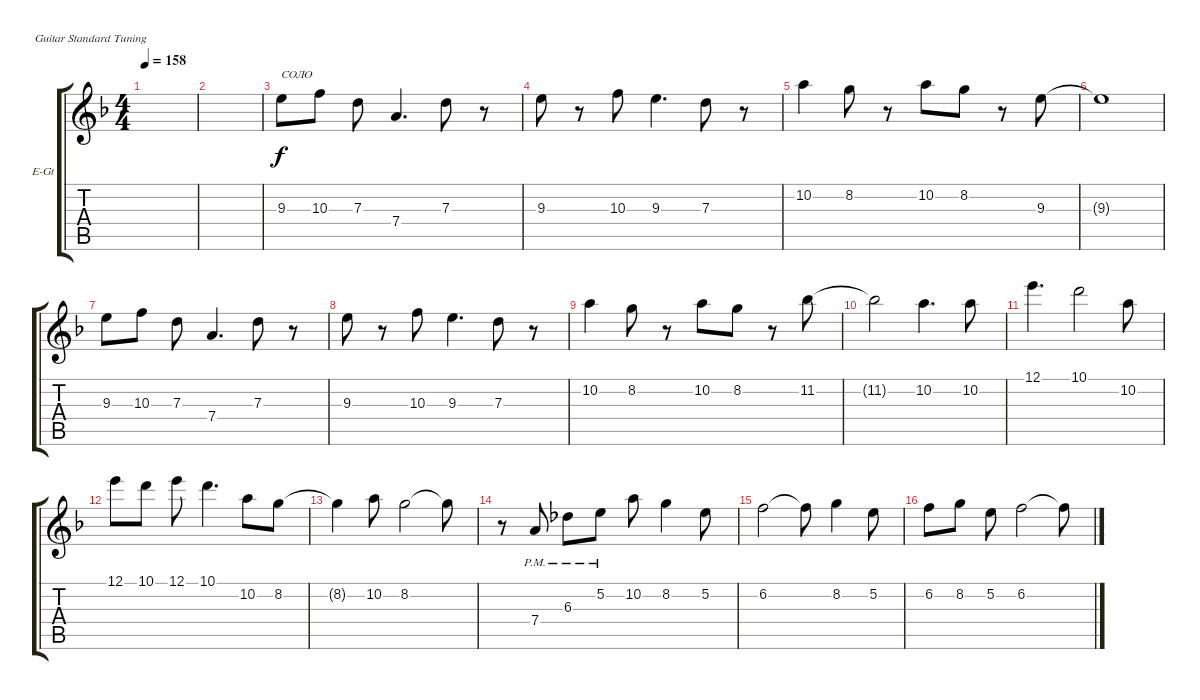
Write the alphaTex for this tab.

\defaultSystemsLayout 4
\bracketExtendMode groupsimilarinstruments
\firstSystemTrackNameOrientation horizontal
\otherSystemsTrackNameOrientation horizontal
\track ("Electric Guitar" "E-Gt") {instrument overdrivenguitar}
\staff {score tabs}
\tuning (E4 B3 G3 D3 A2 E2)
\ts (4 4)
\tempo 158
\clef g2
\scale
0.333333
\ks dminor
|
\scale
0.333333 |
\scale
0.333333 9.3.8{txt "СОЛО"} 10.3.8 7.3.8 7.4.4{d} 7.3.8 r.8 |
\scale
0.333333 9.3.8 r.8 10.3.8 9.3.4{d} 7.3.8 r.8 |
10.2.4 8.2.8 r.8 10.2.8 8.2.8 r.8 9.3.8 |
9.3{t}.1 |
9.3.8 10.3.8 7.3.8 7.4.4{d} 7.3.8 r.8 |
9.3.8 r.8 10.3.8 9.3.4{d} 7.3.8 r.8 |
10.2.4 8.2.8 r.8 10.2.8 8.2.8 r.8 11.2.8 |
11.2{t}.2 10.2.4{d} 10.2.8 |
12.1.4{d} 10.1.2 10.2.8 |
12.1.8 10.1.8 12.1.8 10.1.4{d} 10.2.8 8.2.8 |
8.2{t}.4 10.2.8 8.2.2 8.2{t}.8 |
r.8 7.4{pm}.8 6.3{pm}.8 5.2{pm}.8 10.2.8 8.2.4 5.2.8 |
6.2.2 6.2{t}.8 8.2.4 5.2.8 |
6.2.8 8.2.8 5.2.8 6.2.2 6.2{t}.8
